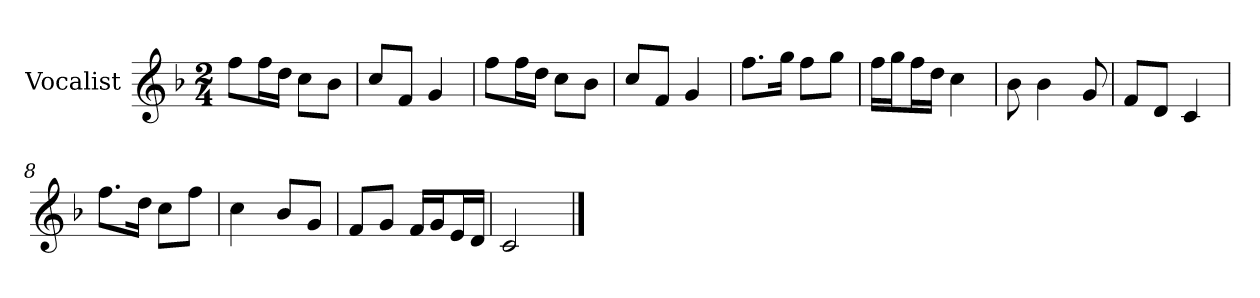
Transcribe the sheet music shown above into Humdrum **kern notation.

**kern
*part1
*staff1
*I"Vocalist
*k[b-]
*F:
*M2/4
=
8ffL
16ffL
16ddJJ
8ccL
8b-J
=1
8ccL
8fJ
4g
=2
8ffL
16ffL
16ddJJ
8ccL
8b-J
=3
8ccL
8fJ
4g
=4
8.ffL
16ggJk
8ffL
8ggJ
=5
16ffLL
16ggJ
16ffL
16ddJJ
4cc
=6
8b-
4b-
8g
=7
8fL
8dJ
4c
=8
8.ffL
16ddJk
8ccL
8ffJ
=9
4cc
8b-L
8gJ
=10
8fL
8gJ
16fLL
16gJ
16eL
16dJJ
=11
2c
==
*-
